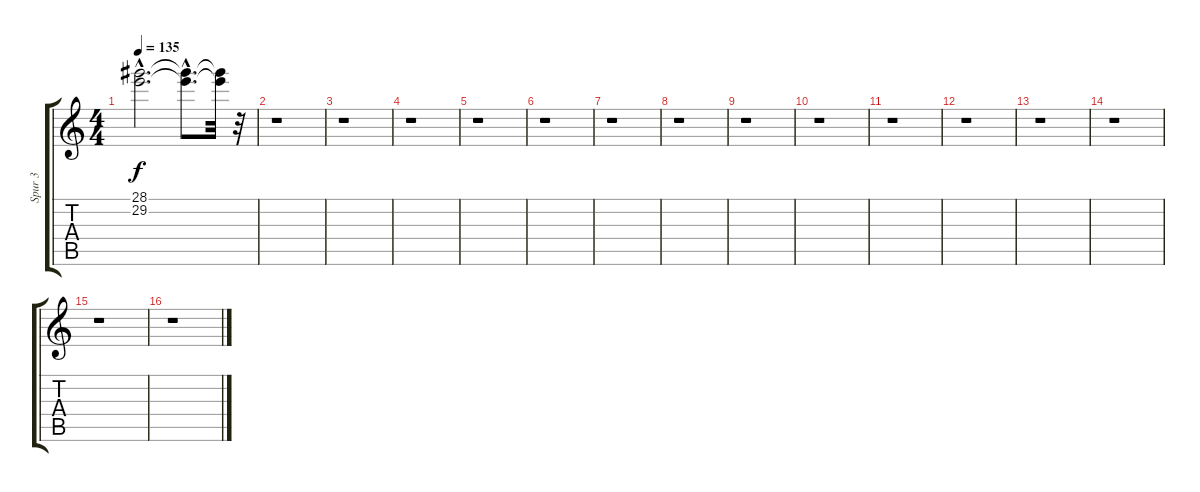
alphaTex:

\track ("Spur 3" "Spur 3") {instrument stringensemble2}
\staff {score tabs}
\tuning (E4 B3 G3 D3 A2 E2) {hide}
\ts (4 4)
\tempo 135
\clef g2
\ks c
(28.1{hac t} 29.2{hac t}).2{d dy f} (28.1{hac t} 29.2{hac t}).8{d} (28.1{t} 29.2{t}).32 r.32 |
r.1 |
r.1 |
r.1 |
r.1 |
r.1 |
r.1 |
r.1 |
r.1 |
r.1 |
r.1 |
r.1 |
r.1 |
r.1 |
r.1 |
r.1
